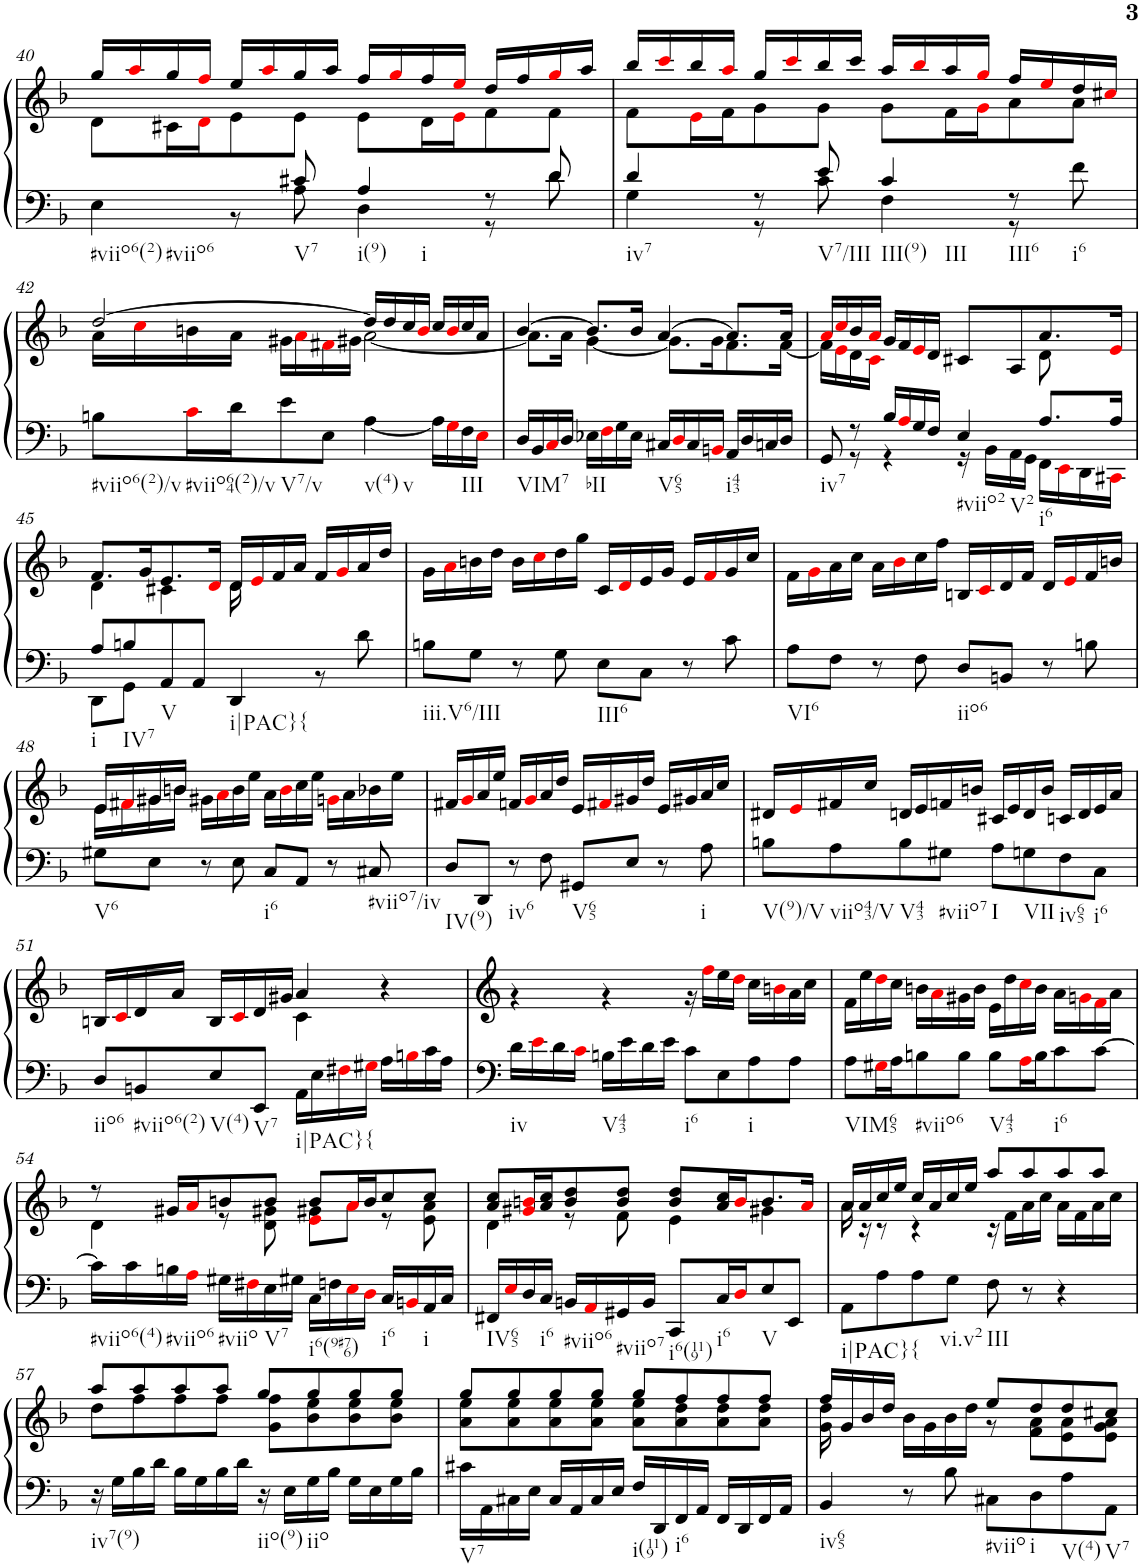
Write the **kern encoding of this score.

**kern	**kern
*part1	*part1
*staff2	*staff1
*I"Piano	*
*I'Pno.	*
!!LO:PB:g=z
*clefF4	*clefG2
*k[b-]	*k[b-]
*M2/2	*M2/2
=40	=40
*^	*^
!LO:TX:b:t=#viio6(2)	!	!	!
!LO:TX:b:t=#viio6	!	!	!
4.ryy	4E\	16gg/LL	8d\L
.	.	16aai/	.
.	.	16gg/	16c#X\L
.	.	16ffi/JJ	16di\J
.	8r	16ee/LL	8e\
.	.	16aai/	.
!LO:TX:b:t=V7	!	!	!
8c#X/	8A\	16gg/	8e\J
.	.	16aa/JJ	.
!LO:TX:b:t=i(9)	!	!	!
!LO:TX:b:t=i	!	!	!
4A/	4D\	16ff/LL	8e\L
.	.	16ggi/	.
.	.	16ff/	16d\L
.	.	16eei/JJ	16ei\J
8r	8r	16dd/LL	8f\
.	.	16ff/	.
8d/	8d\	16ggi/	8f\J
.	.	16aa/JJ	.
=41	=41	=41	=41
!LO:TX:b:t=iv7	!	!	!
4d/	4G\	16bb-/LL	8f\L
.	.	16ccci/	.
.	.	16bb-/	16ei\L
.	.	16aai/JJ	16f\J
8r	8r	16gg/LL	8g\
.	.	16ccci/	.
!LO:TX:b:t=V7/III	!	!	!
8e/	8c\	16bb-/	8g\J
.	.	16ccc/JJ	.
!LO:TX:b:t=III(9)	!	!	!
!LO:TX:b:t=III	!	!	!
4c/	4F\	16aa/LL	8g\L
.	.	16bb-i/	.
.	.	16aa/	16f\L
.	.	16ggi/JJ	16gi\J
!LO:TX:b:t=III6	!	!	!
8r	8r	16ff/LL	8a\
.	.	16eei/	.
!LO:TX:b:t=i6	!	!	!
8ryy	8f\	16dd/	8a\J
.	.	16cc#Xi/JJ	.
!!LO:LB:g=z	!!
=42	=42	=42	=42
!LO:TX:b:t=#viio6(2)/v	!	!	!
!LO:TX:b:t=#viio64(2)/v	!	!	!
!LO:TX:b:t=V7/v	!	!	!
!LO:TX:b:t=v(4)	!	!	!
!LO:TX:b:t=v	!	!	!
!LO:TX:b:t=III	!	!	!
1ryy	8Bn\L	[2dd/	16a\LL
.	.	.	16cci\
.	16ci\L	.	16bn\
.	16d\J	.	16a\JJ
.	8e\	.	16g#X\LL
.	.	.	16ai\
.	8E\J	.	16f#Xi\
.	.	.	16g#X\JJ
.	[4A\	16dd/LL]	[2a\
.	.	16dd/	.
.	.	16cc/	.
.	.	16bi/JJ	.
.	16A\LL]	16cc/LL	.
.	16Gi\	16bi/	.
.	16F\	16cc/	.
.	16Ei\JJ	16a/JJ	.
=43	=43	=43	=43
!LO:TX:b:t=VIM7	!	!	!
16D/LL	4ryy	[4b-/	8.a\L]
16BB-/	.	.	.
16Ci/	.	.	.
16D/JJ	.	.	16a\Jk
!LO:TX:b:t=bII	!	!	!
4ryy	16E-X\LL	8.b-/L]	[4g\
.	16Fi\	.	.
.	16G\	.	.
.	16E-\JJ	16b-/Jk	.
!LO:TX:b:t=V65	!	!	!
16C#X/LL	2ryy	[4a/	8.g\L]
16Di/	.	.	.
16C#/	.	.	.
16BBni/JJ	.	.	16g\K
!LO:TX:b:t=i43	!	!	!
16AA/LL	.	8.a/L]	8.f\
16D/	.	.	.
16Cn/	.	.	.
16D/JJ	.	16a/Jk	[16f\Jk
=44	=44	=44	=44
!LO:TX:b:t=iv7	!	!	!
8GG/	8ryy	16ai/LL	16f\LL]
.	.	16cci/	16ei\
8r	8r	16b-/	16d\
.	.	16ai/JJ	16ci\JJ
16B-/LL	4r	16g/LL	2ryy
16Ai/	.	16f/	.
16G/	.	16ei/	.
16F/JJ	.	16d/JJ	.
!LO:TX:b:t=#viio2	!	!	!
!LO:TX:b:t=V2	!	!	!
4E/	16r	8c#X/L	.
.	16BB-\LL	.	.
.	16AA\	8A/	.
.	16GG\JJ	.	.
!LO:TX:b:t=i6	!	!	!
8.A/L	16FF\LL	8.a/	8d\
.	16EEi\	.	.
.	16DD\	.	8ryy
16A/Jk	16CC#Xi\JJ	16ei/Jk	.
!!LO:LB:g=z	!!
=45	=45	=45	=45
!LO:TX:b:t=i	!	!	!
8A/L	8DD\L	8.f/L	4d\
!LO:TX:b:t=IV7	!	!	!
8Bn/	8GG\J	.	.
.	.	16g/K	.
!LO:TX:b:t=V	!	!	!
8AA/	2ryy	8.e/	4c#X\
8AA/J	.	.	.
.	.	16di/Jk	.
!LO:TX:b:t=i|PAC}{	!	!	!
4DD/	.	16d/LL	16d\
.	.	16ei/	4..ryy
.	.	16f/	.
.	.	16a/JJ	.
4ryy	8r	16f/LL	.
.	.	16gi/	.
.	8d\	16a/	.
.	.	16dd/JJ	.
*v	*v	*	*
=46	=46	=46
!LO:TX:b:t=iii.V6/III	!	!
8Bn\L	2ryy	16g\LL
.	.	16ai\
8G\J	.	16bn\
.	.	16dd\JJ
8r	.	16b\LL
.	.	16cci\
8G\	.	16dd\
.	.	16gg\JJ
!LO:TX:b:t=III6	!	!
8E\L	16c/LL	2ryy
.	16di/	.
8C\J	16e/	.
.	16g/JJ	.
8r	16e/LL	.
.	16fi/	.
8c\	16g/	.
.	16cc/JJ	.
=47	=47	=47
!LO:TX:b:t=VI6	!	!
8A\L	2ryy	16f\LL
.	.	16gi\
8F\J	.	16a\
.	.	16cc\JJ
8r	.	16a\LL
.	.	16b-i\
8F\	.	16cc\
.	.	16ff\JJ
!LO:TX:b:t=iio6	!	!
8D/L	16Bn/LL	2ryy
.	16ci/	.
8BBn/J	16d/	.
.	16f/JJ	.
8r	16d/LL	.
.	16ei/	.
8Bn\	16f/	.
.	16bn/JJ	.
!!LO:LB:g=z	!!
=48	=48	=48
!LO:TX:b:t=V6	!	!
8G#X\L	16e/LL	16e\LL
.	16f#Xi/	16f#i\
8E\J	16g#X/	16g#X\
.	16bn/JJ	16b\JJ
8r	2.ryy	16g#X\LL
.	.	16ai\
8E\	.	16b\
.	.	16ee\JJ
!LO:TX:b:t=i6	!	!
8C/L	.	16a\LL
.	.	16bi\
8AA/J	.	16cc\
.	.	16ee\JJ
8r	.	16gni\LL
.	.	16a\
!LO:TX:b:t=#viio7/iv	!	!
8C#X/	.	16b-X\
.	.	16ee\JJ
=49	=49	=49
!LO:TX:b:t=IV(9)	!	!
*	*v	*v
8D/L	16f#X/LL
.	16gi/
8DD/J	16a/
.	16ee/JJ
!LO:TX:b:t=iv6	!
8r	16fn/LL
.	16gi/
8F\	16a/
.	16dd/JJ
!LO:TX:b:t=V65	!
8GG#X/L	16e/LL
.	16f#Xi/
8E/J	16g#X/
.	16dd/JJ
8r	16e/LL
.	16g#X/
!LO:TX:b:t=i	!
8A\	16a/
.	16cc/JJ
=50	=50
!LO:TX:b:t=V(9)/V	!
8Bn\L	16d#X/LL
.	16ei/
!LO:TX:b:t=viio43/V	!
8A\	16f#X/
.	16cc/JJ
!LO:TX:b:t=V43	!
8B\	16dn/LL
.	16e/
!LO:TX:b:t=#viio7	!
8G#X\J	16fn/
.	16bn/JJ
!LO:TX:b:t=I	!
8A\L	16c#X/LL
.	16e/
!LO:TX:b:t=VII	!
8Gn\	16d/
.	16b/JJ
!LO:TX:b:t=iv65	!
8F\	16cn/LL
.	16d/
!LO:TX:b:t=i6	!
8C\J	16e/
.	16a/JJ
!!LO:LB:g=z
=51	=51
*	*^
!LO:TX:b:t=iio6	!	!
8D/L	16Bn/LL	2ryy
.	16ci/	.
!LO:TX:b:t=#viio6(2)	!	!
8BBn/	16d/	.
.	16a/JJ	.
!LO:TX:b:t=V(4)	!	!
8E/	16B/LL	.
.	16ci/	.
!LO:TX:b:t=V7	!	!
8EE/J	16d/	.
.	16g#X/JJ	.
!LO:TX:b:t=i|PAC}{	!	!
16AA\LL	4a/	4c\
16E\	.	.
16F#Xi\	.	.
16G#Xi\JJ	.	.
16A\LL	4r	4ryy
16Bni\	.	.
16c\	.	.
16A\JJ	.	.
=52	=52	=52
!LO:TX:b:t=iv	!	!
16d\LL	1ryy	4r
16ei\	.	.
16d\	.	.
16ci\JJ	.	.
!LO:TX:b:t=V43	!	!
16Bn\LL	.	4r
16e\	.	.
16d\	.	.
16e\JJ	.	.
!LO:TX:b:t=i6	!	!
8c\L	.	16r
.	.	16ffi\LL
8E\	.	16ee\
.	.	16ddi\JJ
!LO:TX:b:t=i	!	!
8A\	.	16cc\LL
.	.	16bni\
8A\J	.	16a\
.	.	16cc\JJ
=53	=53	=53
!LO:TX:b:t=VIM65	!	!
8A\L	1ryy	16f\LL
.	.	16ee\
16G#Xi\L	.	16ddi\
16A\J	.	16cc\JJ
!LO:TX:b:t=#viio6	!	!
8Bn\	.	16bn\LL
.	.	16ai\
8B\J	.	16g#X\
.	.	16b\JJ
!LO:TX:b:t=V43	!	!
8B\L	.	16e\LL
.	.	16dd\
16Ai\L	.	16cci\
16B\J	.	16b\JJ
!LO:TX:b:t=i6	!	!
8c\	.	16a\LL
.	.	16gni\
[8c\J	.	16fi\
.	.	16a\JJ
!!LO:LB:g=z	!!
=54	=54	=54
!LO:TX:b:t=#viio6(4)	!	!
16c\LL]	8r	4d\
16c\	.	.
!LO:TX:b:t=#viio6	!	!
16Bn\	16g#X/LL	.
16Ai\JJ	16ai/J	.
!LO:TX:b:t=#viio	!	!
16G#X\LL	8bn/	8r
16F#Xi\	.	.
!LO:TX:b:t=V7	!	!
16E\	8b/J	8d\ 8g#X\
16G#X\JJ	.	.
!LO:TX:b:t=i6(9#76)	!	!
16C\LL	8b/L	8ei\ 8g#X\L
16Fn\	.	.
16Ei\	16ai/L	8ai\J
16Di\JJ	16b/J	.
!LO:TX:b:t=i6	!	!
16C/LL	8cc/	8r
16BBni/	.	.
!LO:TX:b:t=i	!	!
16AA/	8cc/J	8e\ 8a\
16C/JJ	.	.
=55	=55	=55
!LO:TX:b:t=IV65	!	!
16FF#X/LL	8a/ 8cc/L	4d\
16Ei/	.	.
16D/	16g#Xi/ 16bni/L	.
!LO:TX:b:t=i6	!	!
16C/JJ	16a/ 16cc/J	.
!LO:TX:b:t=#viio6	!	!
16BBn/LL	8b/ 8dd/	8r
16AAi/	.	.
!LO:TX:b:t=#viio7	!	!
16GG#X/	8b/ 8dd/J	8f\
16BB/JJ	.	.
!LO:TX:b:t=i6(119)	!	!
8CC/L	8b/ 8dd/L	4e\
!LO:TX:b:t=i6	!	!
16C/L	16a/ 16cc/L	.
16Di/J	16bi/J	.
!LO:TX:b:t=V	!	!
8E/	8.b/	4g#X\
8EE/J	.	.
.	16ai/Jk	.
=56	=56	=56
!LO:TX:b:t=i|PAC}{	!	!
8AA\L	16a/LL	16a\
.	16a/	16r
8A\	16cc/	8r
.	16ee/JJ	.
8A\	16cc/LL	4r
.	16a/	.
!LO:TX:b:t=vi.v2	!	!
8G\J	16cc/	.
.	16ee/JJ	.
!LO:TX:b:t=III	!	!
8F\	8aa/L	16r
.	.	16f\LL
8r	8aa/	16a\
.	.	16cc\JJ
4r	8aa/	16a\LL
.	.	16f\
.	8aa/J	16a\
.	.	16cc\JJ
!!LO:LB:g=z	!!
=57	=57	=57
!LO:TX:b:t=iv7(9)	!	!
16r	8aa/L	8dd\L
16G\LL	.	.
16B-\	8aa/	8ff\
16d\JJ	.	.
16B-\LL	8aa/	8ff\
16G\	.	.
16B-\	8aa/J	8ff\J
16d\JJ	.	.
!LO:TX:b:t=iio(9)	!	!
16r	8gg/L	8g\ 8ff\L
16E\LL	.	.
!LO:TX:b:t=iio	!	!
16G\	8gg/	8b-\ 8ee\
16B-\JJ	.	.
16G\LL	8gg/	8b-\ 8ee\
16E\	.	.
16G\	8gg/J	8b-\ 8ee\J
16B-\JJ	.	.
=58	=58	=58
!LO:TX:b:t=V7	!	!
16c#X\LL	8gg/L	8a\ 8ee\L
16AA\	.	.
16C#X\	8gg/	8a\ 8ee\
16E\JJ	.	.
16C#/LL	8gg/	8a\ 8ee\
16AA/	.	.
16C#/	8gg/J	8a\ 8ee\J
16E/JJ	.	.
!LO:TX:b:t=i(119)	!	!
16F/LL	8gg/L	8a\ 8ee\L
16DD/	.	.
!LO:TX:b:t=i6	!	!
16FF/	8ff/	8a\ 8dd\
16AA/JJ	.	.
16FF/LL	8ff/	8a\ 8dd\
16DD/	.	.
16FF/	8ff/J	8a\ 8dd\J
16AA/JJ	.	.
=59	=59	=59
!LO:TX:b:t=iv65	!	!
4BB-/	16ff/LL	16g\ 16dd\
.	16g/	4..ryy
.	16b-/	.
.	16dd/JJ	.
8r	16b-\LL	.
.	16g\	.
8B-\	16b-\	.
.	16dd\JJ	.
!LO:TX:b:t=#viio	!	!
8C#X\L	8ee/L	8r
!LO:TX:b:t=i	!	!
8D\	8dd/	8f\ 8a\L
!LO:TX:b:t=V(4)	!	!
8A\	8dd/	8e\ 8a\
!LO:TX:b:t=V7	!	!
8AA\J	8cc#X/J	8e\ 8g\ 8a\J
*	*v	*v
=	=
*-	*-
